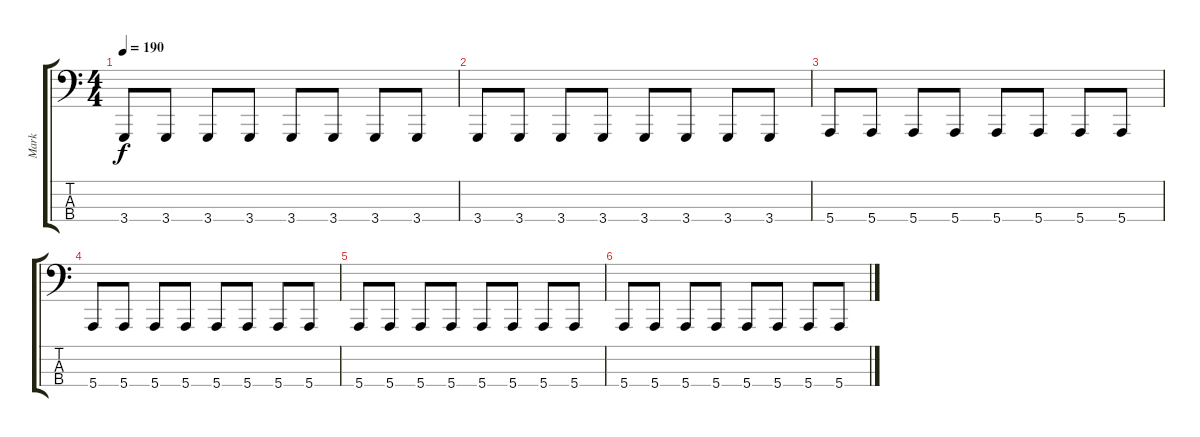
\track ("Mark" "Mark") {instrument synthbrass1}
\staff {score tabs}
\tuning (G2 D2 A1 E1) {hide}
\ts (4 4)
\tempo 190
\clef f4
\ks c
3.4.8{dy f} 3.4.8 3.4.8 3.4.8 3.4.8 3.4.8 3.4.8 3.4.8 |
3.4.8 3.4.8 3.4.8 3.4.8 3.4.8 3.4.8 3.4.8 3.4.8 |
5.4.8 5.4.8 5.4.8 5.4.8 5.4.8 5.4.8 5.4.8 5.4.8 |
5.4.8 5.4.8 5.4.8 5.4.8 5.4.8 5.4.8 5.4.8 5.4.8 |
5.4.8 5.4.8 5.4.8 5.4.8 5.4.8 5.4.8 5.4.8 5.4.8 |
5.4.8 5.4.8 5.4.8 5.4.8 5.4.8 5.4.8 5.4.8 5.4.8
